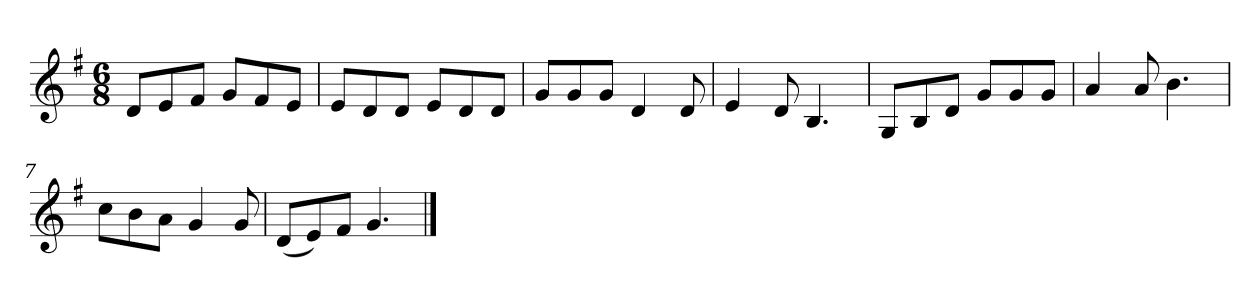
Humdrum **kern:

**kern
*part1
*staff1
*k[f#]
*M6/8
*MM120
=1
8dL
8e
8f#J
8gL
8f#
8eJ
=2
8eL
8d
8dJ
8eL
8d
8dJ
=3
8gL
8g
8gJ
4d
8d
=4
4e
8d
4.B
=5
8GL
8B
8dJ
8gL
8g
8gJ
=6
4a
8a
4.b
=7
8ccL
8b
8aJ
4g
8g
=8
(8dL
8e)
8f#J
4.g
==
*-
